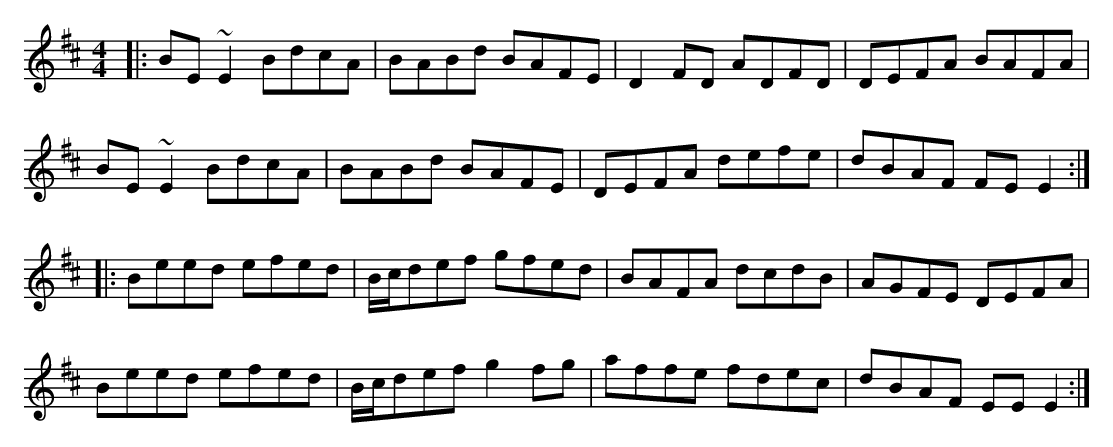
X:1
M:4/4
K:Edor
|:BE~E2 BdcA|BABd BAFE|D2FD ADFD|DEFA BAFA|
BE~E2 BdcA|BABd BAFE|DEFA defe|dBAF FEE2:|
|:Beed efed|B/c/def gfed|BAFA dcdB|AGFE DEFA|
Beed efed|B/c/def g2fg|affe fdec|dBAF EEE2:|
